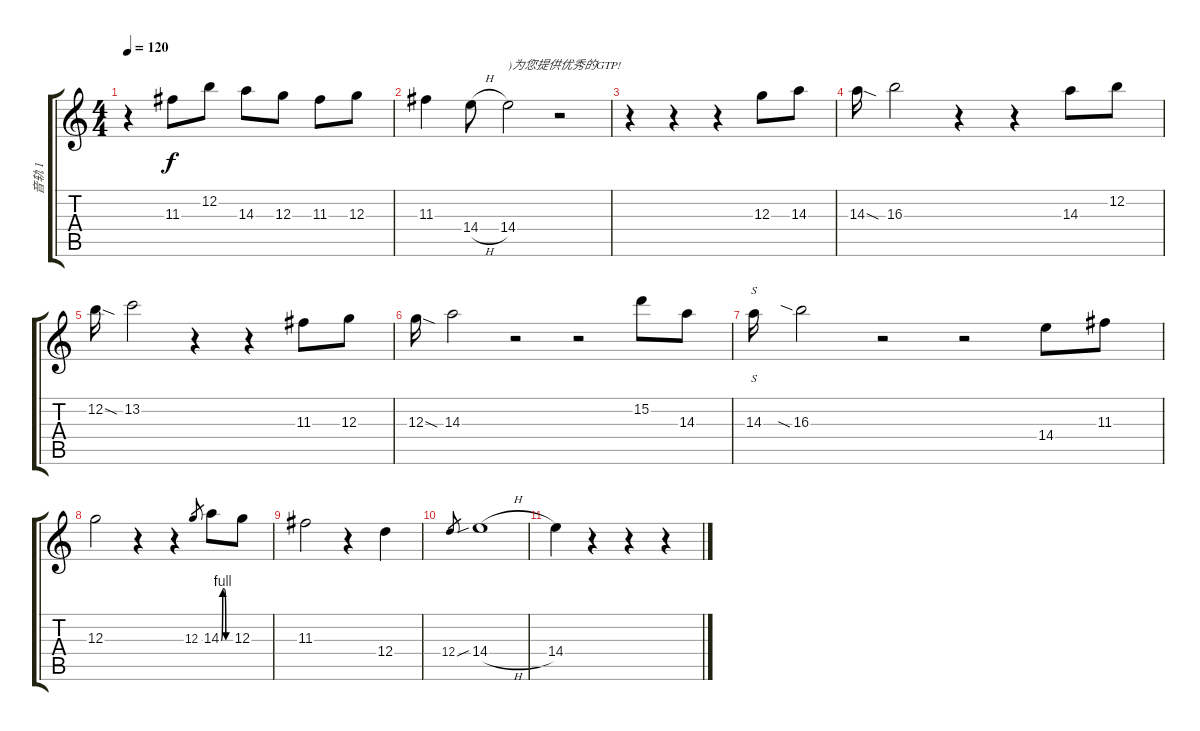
\track ("音轨 1" "音轨 1") {instrument acousticguitarsteel}
\staff {score tabs}
\tuning (E4 B3 G3 D3 A2 E2) {hide}
\ts (4 4)
\tempo 120
\clef g2
\ks c
r.4{dy f} 11.3.8 12.2.8 14.3.8 12.3.8 11.3.8 12.3.8 |
11.3.4 14.4{h}.8 14.4.2{txt ")为您提供优秀的GTP!"} r.2 |
r.4 r.4 r.4 12.3.8 14.3.8 |
14.3{sod}.16 16.3.2 r.4 r.4 14.3.8 12.2.8 |
12.2{sod}.16 13.2.2 r.4 r.4 11.3.8 12.3.8 |
12.3{sod}.16 14.3.2 r.2 r.2 15.2.8 14.3.8 |
14.3.16{s} 16.3{sia}.2 r.2 r.2 14.4.8 11.3.8 |
12.3.2 r.4 r.4 12.3.8{gr} 14.3{be (custom 0 0 10 4 20 4 30 0 60 0)}.8 12.3.8 |
11.3.2 r.4 12.4.4 |
12.4.8{gr} 14.4{sib h}.1 |
14.4.4 r.4 r.4 r.4
